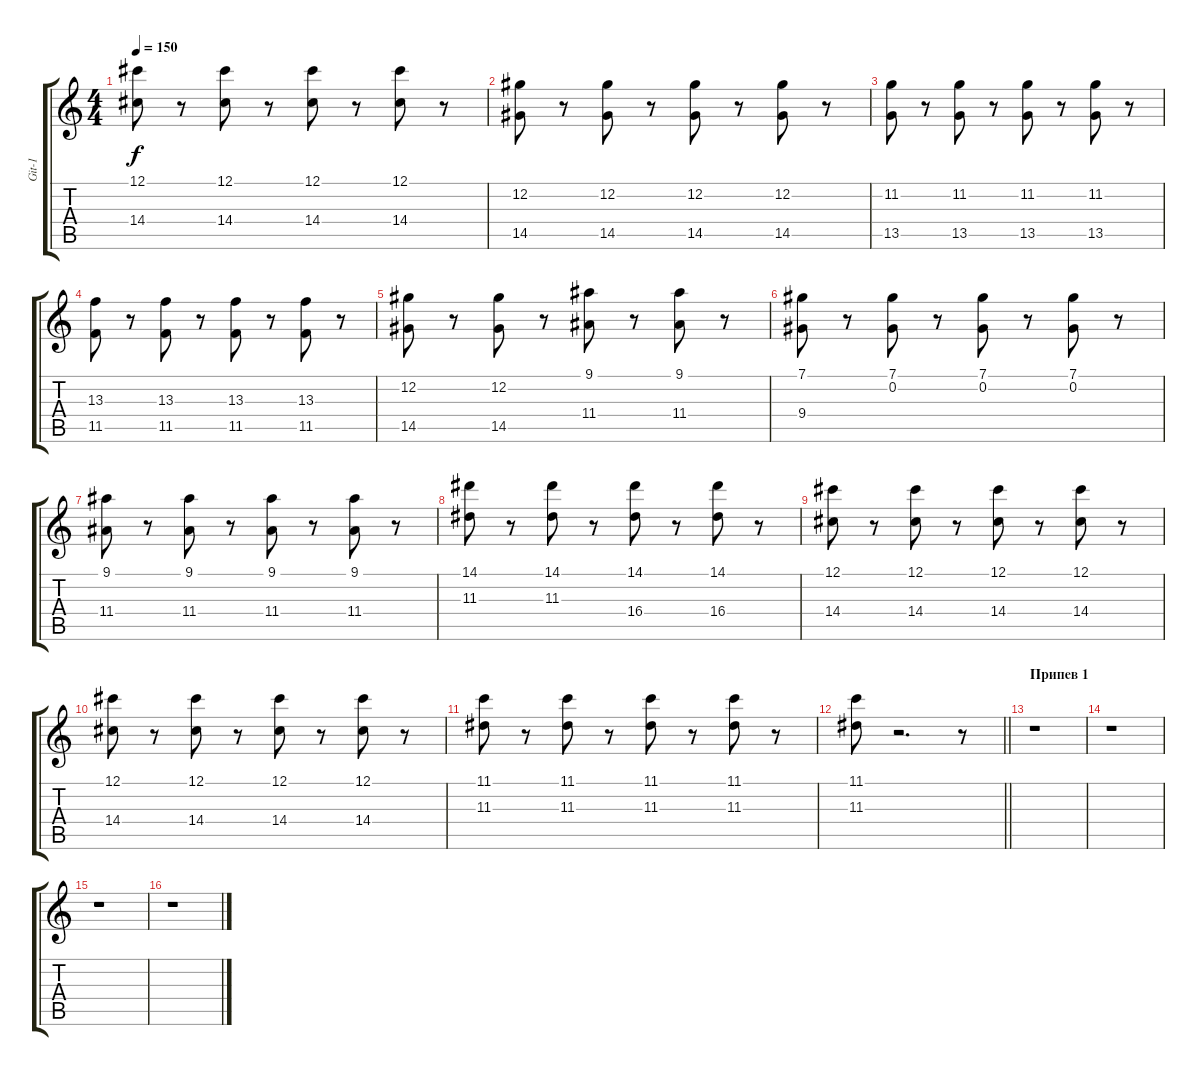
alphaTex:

\track ("Git-1" "Git-1") {instrument overdrivenguitar}
\staff {score tabs}
\tuning (Db4 Ab3 E3 B2 Gb2 Db2) {hide}
\ts (4 4)
\tempo 150
\clef g2
\ks c
(12.1 14.4).8{dy f} r.8 (12.1 14.4).8 r.8 (12.1 14.4).8 r.8 (12.1 14.4).8 r.8 |
(12.2 14.5).8 r.8 (12.2 14.5).8 r.8 (12.2 14.5).8 r.8 (12.2 14.5).8 r.8 |
(11.2 13.5).8 r.8 (11.2 13.5).8 r.8 (11.2 13.5).8 r.8 (11.2 13.5).8 r.8 |
(13.3 11.5).8 r.8 (13.3 11.5).8 r.8 (13.3 11.5).8 r.8 (13.3 11.5).8 r.8 |
(12.2 14.5).8 r.8 (12.2 14.5).8 r.8 (9.1 11.4).8 r.8 (9.1 11.4).8 r.8 |
(7.1 9.4).8 r.8 (7.1 0.2).8 r.8 (7.1 0.2).8 r.8 (7.1 0.2).8 r.8 |
(9.1 11.4).8 r.8 (9.1 11.4).8 r.8 (9.1 11.4).8 r.8 (9.1 11.4).8 r.8 |
(14.1 11.3).8 r.8 (14.1 11.3).8 r.8 (14.1 16.4).8 r.8 (14.1 16.4).8 r.8 |
(12.1 14.4).8 r.8 (12.1 14.4).8 r.8 (12.1 14.4).8 r.8 (12.1 14.4).8 r.8 |
(12.1 14.4).8 r.8 (12.1 14.4).8 r.8 (12.1 14.4).8 r.8 (12.1 14.4).8 r.8 |
(11.1 11.3).8 r.8 (11.1 11.3).8 r.8 (11.1 11.3).8 r.8 (11.1 11.3).8 r.8 |
\barLineRight lightlight
(11.1 11.3).8 r.2{d} r.8 |
\section ("" "Припев 1")
r.1 |
r.1 |
r.1 |
r.1
